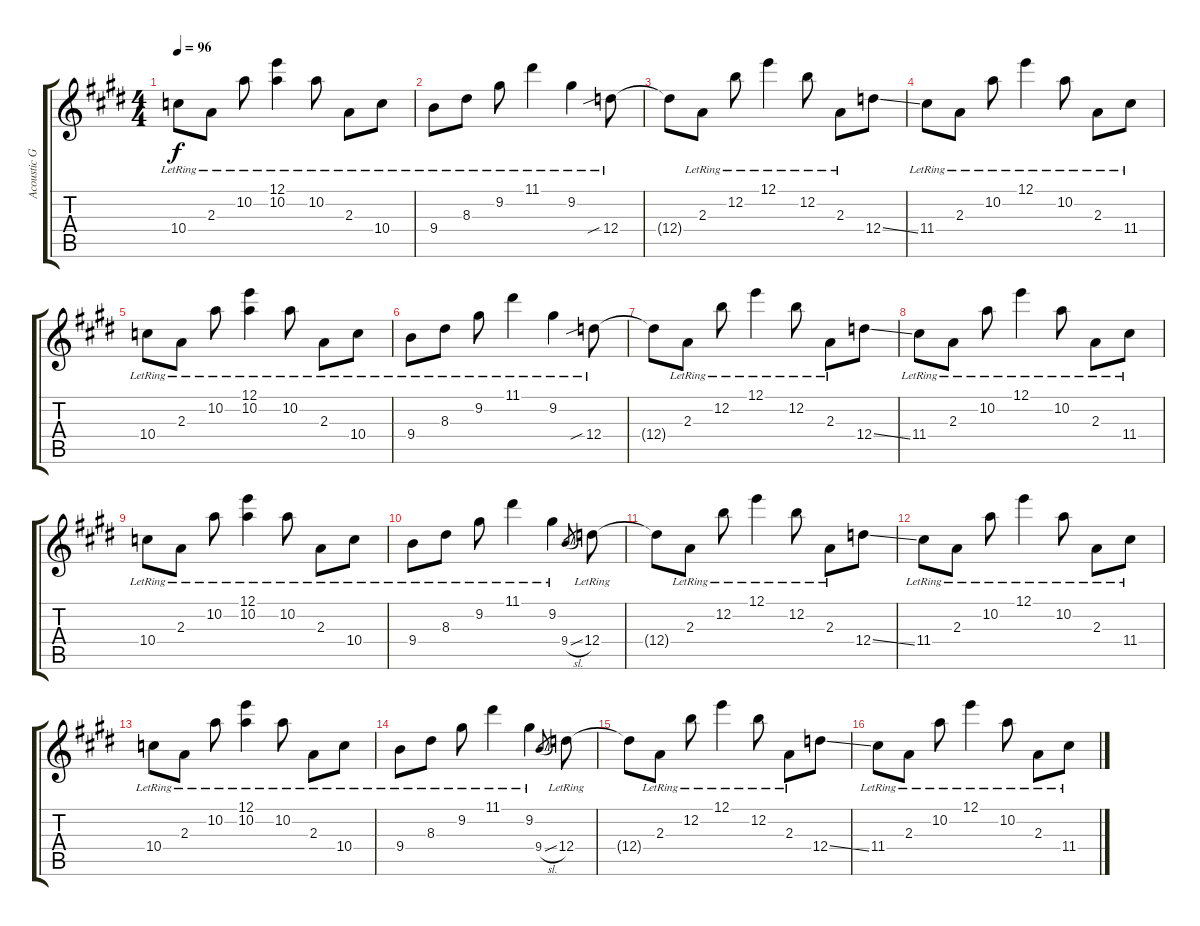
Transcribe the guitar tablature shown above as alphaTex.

\track ("Acoustic Guitar 1 (Capo II)" "Acoustic G") {instrument acousticguitarsteel}
\staff {score tabs}
\tuning (E4 B3 G3 D3 A2 E2) {hide}
\ts (4 4)
\tempo 96
\clef g2
\ks e
10.4{lr}.8{dy f} 2.3{lr}.8 10.2{lr}.8 (12.1{lr} 10.2{lr}).4 10.2{lr}.8 2.3{lr}.8 10.4{lr}.8 |
9.4{lr}.8 8.3{lr}.8 9.2{lr}.8 11.1{lr}.4 9.2{lr}.4 12.4{sib lr}.8 |
12.4{t}.8 2.3{lr}.8 12.2{lr}.8 12.1{lr}.4 12.2{lr}.8 2.3{lr}.8 12.4{ss}.8 |
11.4{lr}.8 2.3{lr}.8 10.2{lr}.8 12.1{lr}.4 10.2{lr}.8 2.3{lr}.8 11.4{lr}.8 |
10.4{lr}.8 2.3{lr}.8 10.2{lr}.8 (12.1{lr} 10.2{lr}).4 10.2{lr}.8 2.3{lr}.8 10.4{lr}.8 |
9.4{lr}.8 8.3{lr}.8 9.2{lr}.8 11.1{lr}.4 9.2{lr}.4 12.4{sib lr}.8 |
12.4{t}.8 2.3{lr}.8 12.2{lr}.8 12.1{lr}.4 12.2{lr}.8 2.3{lr}.8 12.4{ss}.8 |
11.4{lr}.8 2.3{lr}.8 10.2{lr}.8 12.1{lr}.4 10.2{lr}.8 2.3{lr}.8 11.4{lr}.8 |
10.4{lr}.8 2.3{lr}.8 10.2{lr}.8 (12.1{lr} 10.2{lr}).4 10.2{lr}.8 2.3{lr}.8 10.4{lr}.8 |
9.4{lr}.8 8.3{lr}.8 9.2{lr}.8 11.1{lr}.4 9.2{lr}.4 9.4{sl}.8{gr} 12.4{lr}.8 |
12.4{t}.8 2.3{lr}.8 12.2{lr}.8 12.1{lr}.4 12.2{lr}.8 2.3{lr}.8 12.4{ss}.8 |
11.4{lr}.8 2.3{lr}.8 10.2{lr}.8 12.1{lr}.4 10.2{lr}.8 2.3{lr}.8 11.4{lr}.8 |
10.4{lr}.8 2.3{lr}.8 10.2{lr}.8 (12.1{lr} 10.2{lr}).4 10.2{lr}.8 2.3{lr}.8 10.4{lr}.8 |
9.4{lr}.8 8.3{lr}.8 9.2{lr}.8 11.1{lr}.4 9.2{lr}.4 9.4{sl}.8{gr} 12.4{lr}.8 |
12.4{t}.8 2.3{lr}.8 12.2{lr}.8 12.1{lr}.4 12.2{lr}.8 2.3{lr}.8 12.4{ss}.8 |
11.4{lr}.8 2.3{lr}.8 10.2{lr}.8 12.1{lr}.4 10.2{lr}.8 2.3{lr}.8 11.4{lr}.8
